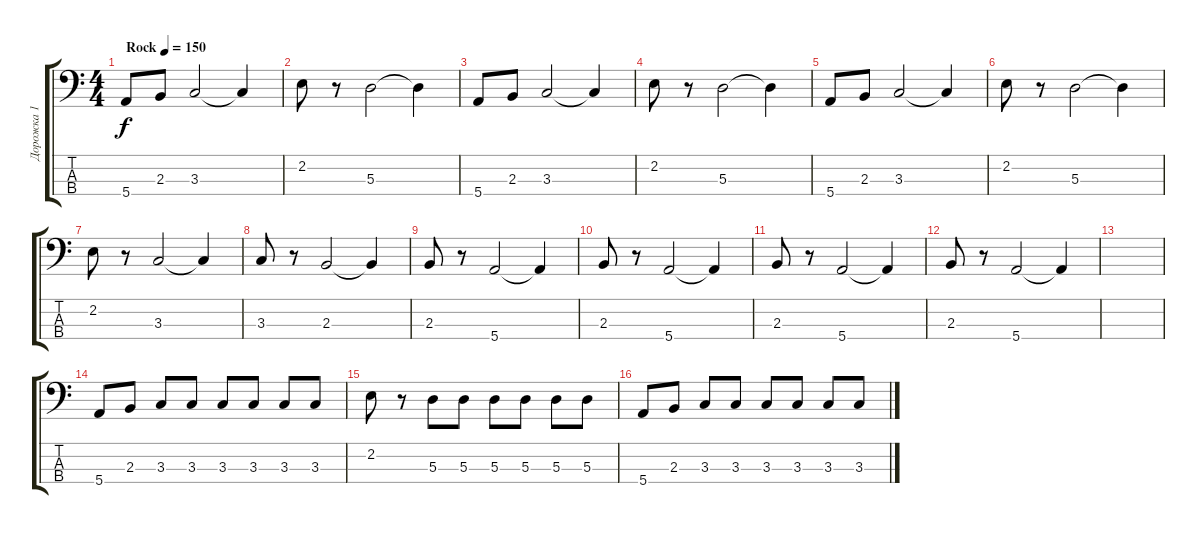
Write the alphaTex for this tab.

\track ("Дорожка 1" "Дорожка 1") {instrument electricbasspick}
\staff {score tabs}
\tuning (G2 D2 A1 E1) {hide}
\ts (4 4)
\tempo (150 "Rock")
\clef f4
\ks c
5.4.8{dy f instrument electricbasspick} 2.3.8 3.3.2 3.3{t}.4 |
2.2.8 r.8 5.3.2 5.3{t}.4 |
5.4.8 2.3.8 3.3.2 3.3{t}.4 |
2.2.8 r.8 5.3.2 5.3{t}.4 |
5.4.8 2.3.8 3.3.2 3.3{t}.4 |
2.2.8 r.8 5.3.2 5.3{t}.4 |
2.2.8 r.8 3.3.2 3.3{t}.4 |
3.3.8 r.8 2.3.2 2.3{t}.4 |
2.3.8 r.8 5.4.2 5.4{t}.4 |
2.3.8 r.8 5.4.2 5.4{t}.4 |
2.3.8 r.8 5.4.2 5.4{t}.4 |
2.3.8 r.8 5.4.2 5.4{t}.4 |
|
5.4.8 2.3.8 3.3.8 3.3.8 3.3.8 3.3.8 3.3.8 3.3.8 |
2.2.8 r.8 5.3.8 5.3.8 5.3.8 5.3.8 5.3.8 5.3.8 |
5.4.8 2.3.8 3.3.8 3.3.8 3.3.8 3.3.8 3.3.8 3.3.8
